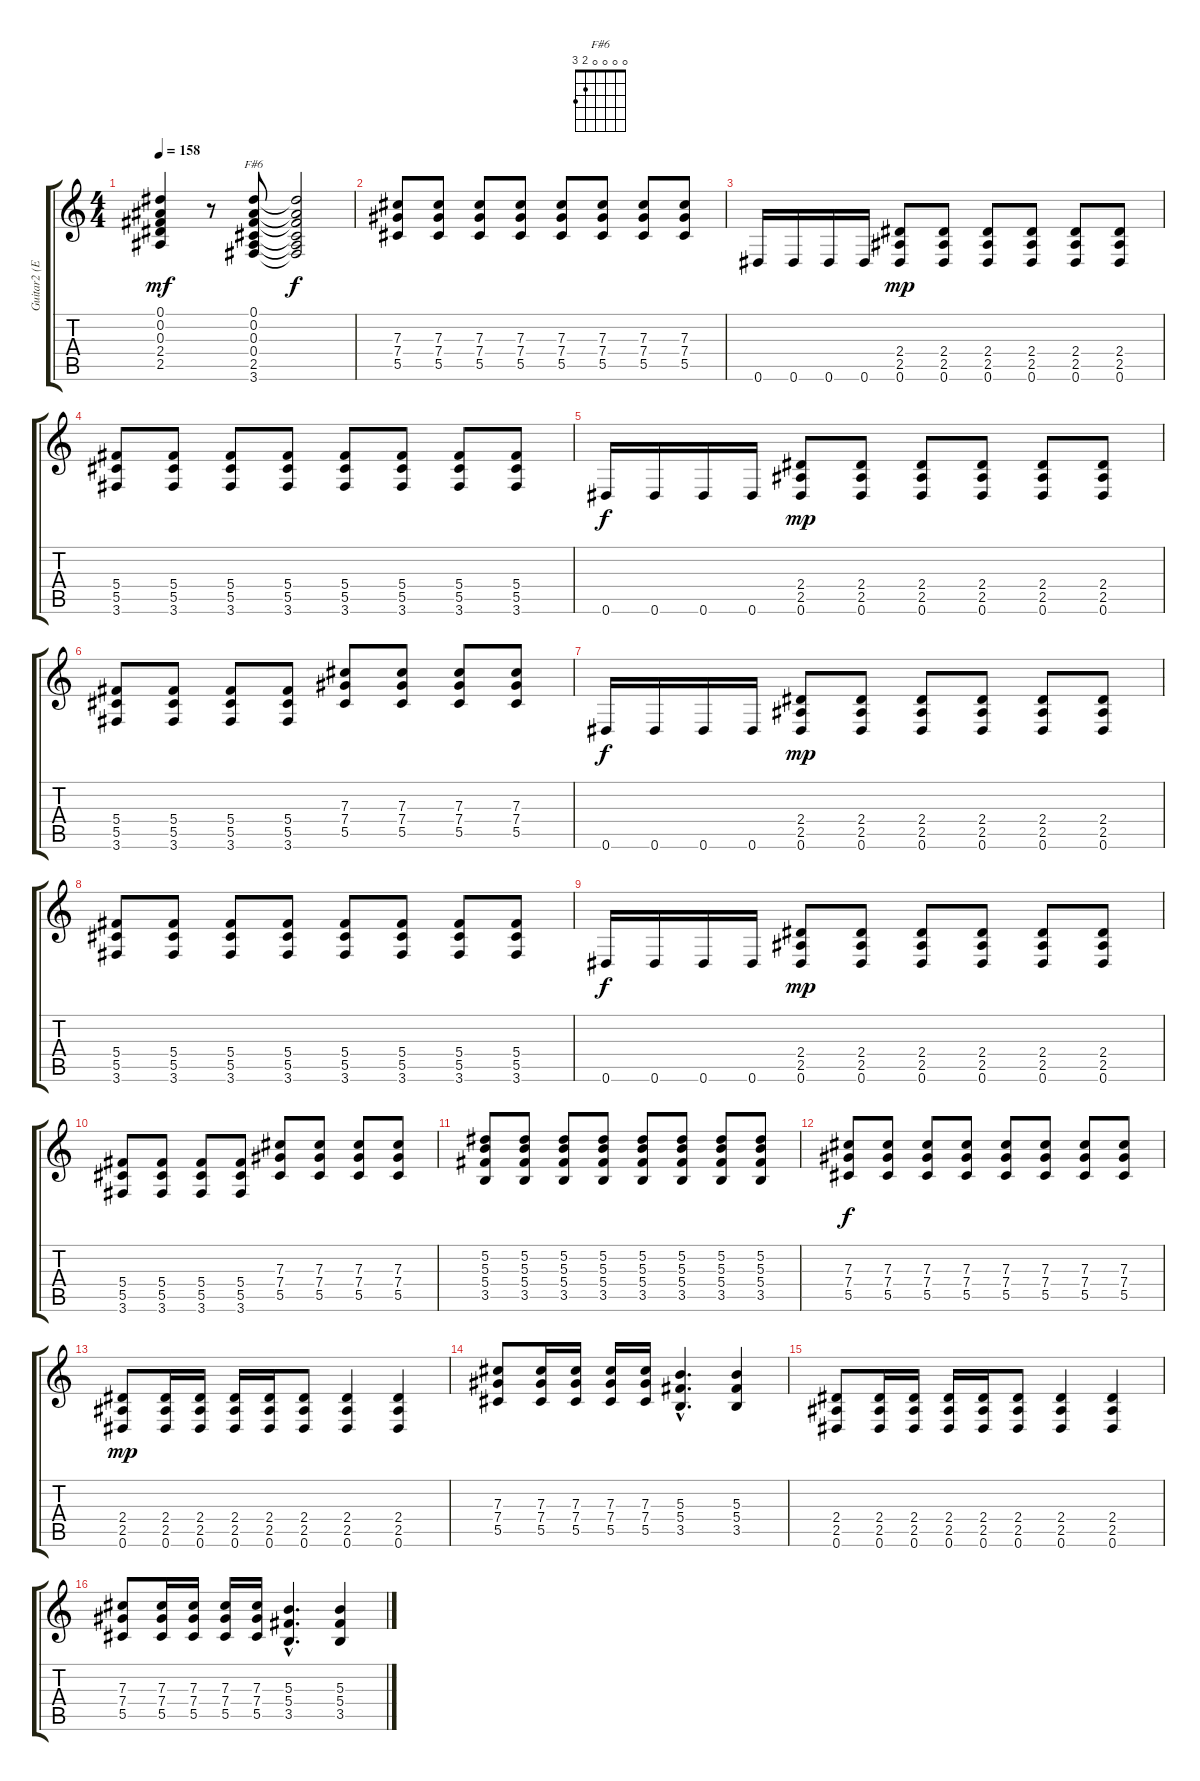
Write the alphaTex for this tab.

\track ("Guitar2 (EFX R)" "Guitar2 (E") {instrument distortionguitar}
\staff {score tabs}
\tuning (Eb4 Bb3 Gb3 Db3 Ab2 Eb2) {hide}
\chord ("F#6" 0 0 0 0 2 3)
\ts (4 4)
\tempo 158
\clef g2
\ks c
(0.1 0.2 0.3 2.4 2.5).4{dy mf instrument electricguitarclean} r.8 (0.1 0.2 0.3 0.4 2.5 3.6).8{ch "F#6"} (0.1{t} 0.2{t} 0.3{t} 0.4{t} 2.5{t} 3.6{t}).2{dy f} |
(7.3 7.4 5.5).8{instrument distortionguitar} (7.3 7.4 5.5).8 (7.3 7.4 5.5).8 (7.3 7.4 5.5).8 (7.3 7.4 5.5).8 (7.3 7.4 5.5).8 (7.3 7.4 5.5).8 (7.3 7.4 5.5).8 |
0.6.16{instrument electricguitarmuted} 0.6.16 0.6.16 0.6.16 (2.4 2.5 0.6).8{dy mp instrument distortionguitar} (2.4 2.5 0.6).8 (2.4 2.5 0.6).8 (2.4 2.5 0.6).8 (2.4 2.5 0.6).8 (2.4 2.5 0.6).8 |
(5.4 5.5 3.6).8 (5.4 5.5 3.6).8 (5.4 5.5 3.6).8 (5.4 5.5 3.6).8 (5.4 5.5 3.6).8 (5.4 5.5 3.6).8 (5.4 5.5 3.6).8 (5.4 5.5 3.6).8 |
0.6.16{dy f instrument electricguitarmuted} 0.6.16 0.6.16 0.6.16 (2.4 2.5 0.6).8{dy mp instrument distortionguitar} (2.4 2.5 0.6).8 (2.4 2.5 0.6).8 (2.4 2.5 0.6).8 (2.4 2.5 0.6).8 (2.4 2.5 0.6).8 |
(5.4 5.5 3.6).8 (5.4 5.5 3.6).8 (5.4 5.5 3.6).8 (5.4 5.5 3.6).8 (7.3 7.4 5.5).8 (7.3 7.4 5.5).8 (7.3 7.4 5.5).8 (7.3 7.4 5.5).8 |
0.6.16{dy f instrument electricguitarmuted} 0.6.16 0.6.16 0.6.16 (2.4 2.5 0.6).8{dy mp instrument distortionguitar} (2.4 2.5 0.6).8 (2.4 2.5 0.6).8 (2.4 2.5 0.6).8 (2.4 2.5 0.6).8 (2.4 2.5 0.6).8 |
(5.4 5.5 3.6).8 (5.4 5.5 3.6).8 (5.4 5.5 3.6).8 (5.4 5.5 3.6).8 (5.4 5.5 3.6).8 (5.4 5.5 3.6).8 (5.4 5.5 3.6).8 (5.4 5.5 3.6).8 |
0.6.16{dy f instrument electricguitarmuted} 0.6.16 0.6.16 0.6.16 (2.4 2.5 0.6).8{dy mp instrument distortionguitar} (2.4 2.5 0.6).8 (2.4 2.5 0.6).8 (2.4 2.5 0.6).8 (2.4 2.5 0.6).8 (2.4 2.5 0.6).8 |
(5.4 5.5 3.6).8 (5.4 5.5 3.6).8 (5.4 5.5 3.6).8 (5.4 5.5 3.6).8 (7.3 7.4 5.5).8 (7.3 7.4 5.5).8 (7.3 7.4 5.5).8 (7.3 7.4 5.5).8 |
(5.2 5.3 5.4 3.5).8 (5.2 5.3 5.4 3.5).8 (5.2 5.3 5.4 3.5).8 (5.2 5.3 5.4 3.5).8 (5.2 5.3 5.4 3.5).8 (5.2 5.3 5.4 3.5).8 (5.2 5.3 5.4 3.5).8 (5.2 5.3 5.4 3.5).8 |
(7.3 7.4 5.5).8{dy f} (7.3 7.4 5.5).8 (7.3 7.4 5.5).8 (7.3 7.4 5.5).8 (7.3 7.4 5.5).8 (7.3 7.4 5.5).8 (7.3 7.4 5.5).8 (7.3 7.4 5.5).8 |
(2.4 2.5 0.6).8{dy mp} (2.4 2.5 0.6).16{instrument electricguitarmuted} (2.4 2.5 0.6).16 (2.4 2.5 0.6).16 (2.4 2.5 0.6).16 (2.4 2.5 0.6).8{instrument distortionguitar} (2.4 2.5 0.6).4 (2.4 2.5 0.6).4 |
(7.3 7.4 5.5).8 (7.3 7.4 5.5).16{instrument electricguitarmuted} (7.3 7.4 5.5).16 (7.3 7.4 5.5).16 (7.3 7.4 5.5).16 (5.3{hac} 5.4{hac} 3.5{hac}).4{d instrument distortionguitar} (5.3 5.4 3.5).4 |
(2.4 2.5 0.6).8 (2.4 2.5 0.6).16{instrument electricguitarmuted} (2.4 2.5 0.6).16 (2.4 2.5 0.6).16 (2.4 2.5 0.6).16 (2.4 2.5 0.6).8{instrument distortionguitar} (2.4 2.5 0.6).4 (2.4 2.5 0.6).4 |
(7.3 7.4 5.5).8 (7.3 7.4 5.5).16{instrument electricguitarmuted} (7.3 7.4 5.5).16 (7.3 7.4 5.5).16 (7.3 7.4 5.5).16 (5.3{hac} 5.4{hac} 3.5{hac}).4{d instrument distortionguitar} (5.3 5.4 3.5).4
